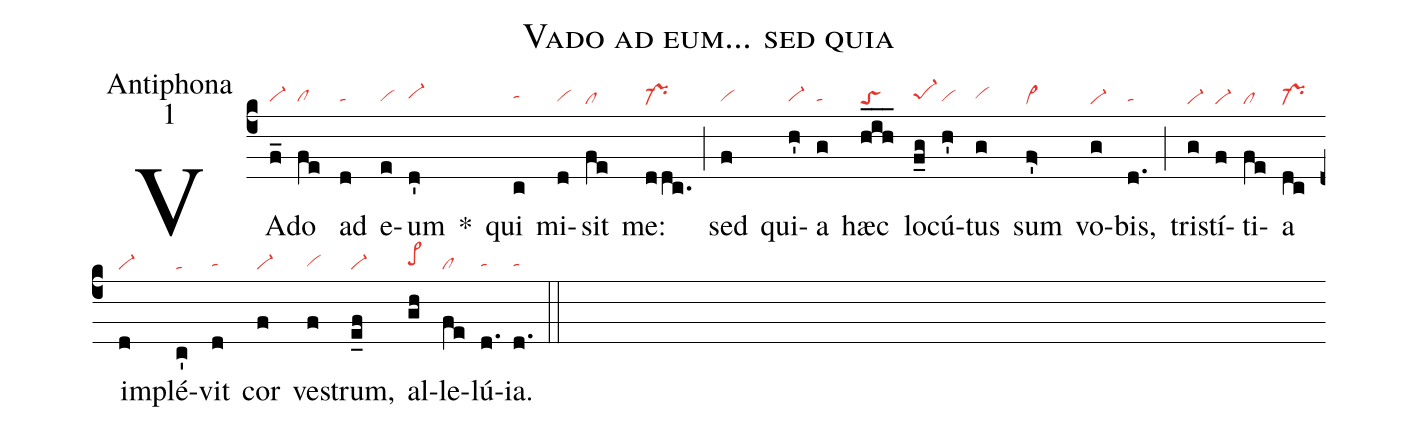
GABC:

name: Vado ad eum... sed quia;
office-part: Antiphona;
mode: 1;
nabc-lines: 1;
%%
(c4)
VA(f_|vi-hg)do(fe|clhg) ad(d|tahg) e(e|vihg)um(d'|vi-hh) *()
qui(c|tahh) mi(d|vihg)sit(fe|cl) me:(ddc.|pr-) (;)
sed(f|vihg) qui(h'|vi-hg)a(g|tahg) hæc(hih___|toS) lo(f_g|pe-1hh)cú(h'|vihg)tus(g|vihh) sum(f>'|vi>) vo(g|vi-)bis,(d.|tahg) (;)
tri(g|vi-)stí(f|vi-)ti(fe|cl)a(dc|pr-) im(d|vi-)plé(c'|ta)vit(d|tahg) cor(f|vi-) ve(f|vihg)strum,(e_f|vi-) al(gh|pe>hh)le(fe|cl)lú(d.|tahg)ia.(d.|tahg) (::)
